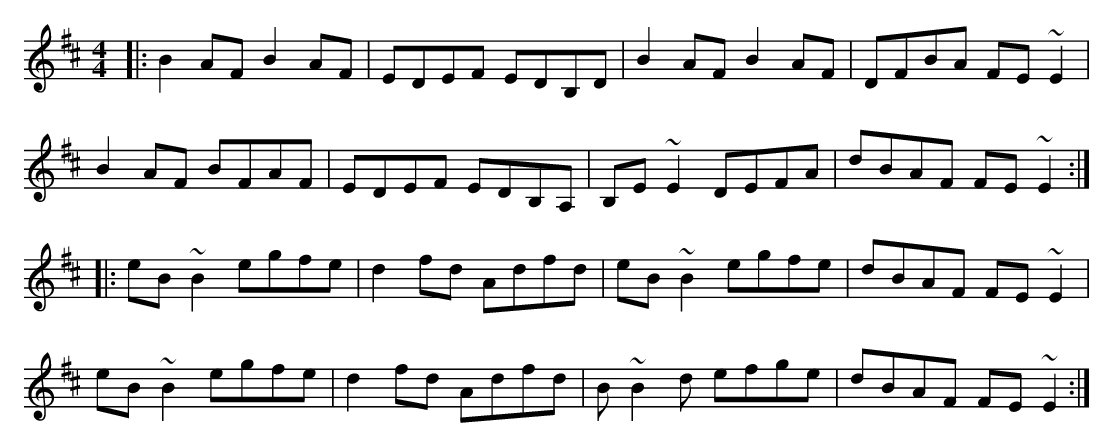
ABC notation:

X:1
M:4/4
K:Edor
|:B2AF B2AF|EDEF EDB,D|B2AF B2AF|DFBA FE~E2|
B2AF BFAF|EDEF EDB,A,|B,E~E2 DEFA|dBAF FE~E2:|
|:eB~B2 egfe|d2fd Adfd|eB~B2 egfe|dBAF FE~E2|
eB~B2 egfe|d2fd Adfd|B~B2d efge|dBAF FE~E2:|
